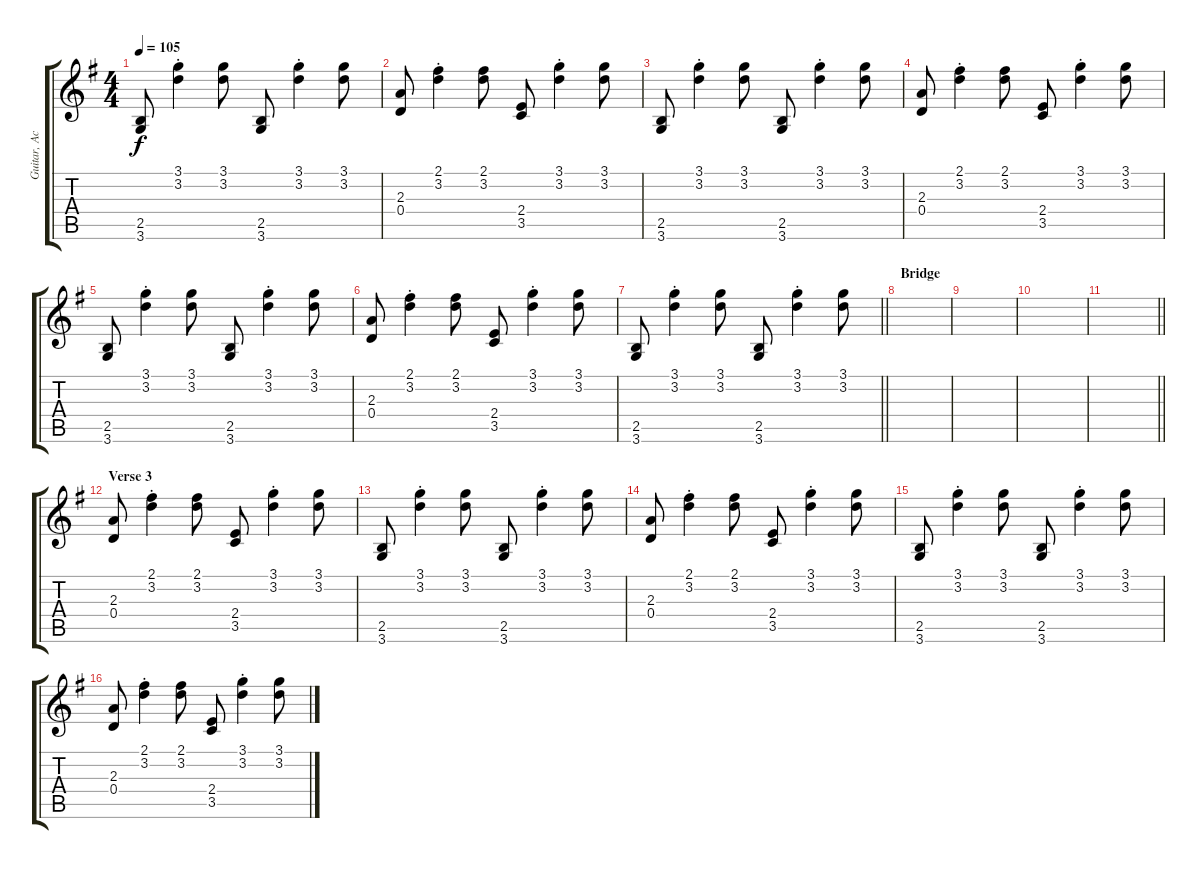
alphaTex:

\track ("Guitar, Acoustic" "Guitar, Ac") {instrument acousticguitarsteel}
\staff {score tabs}
\tuning (E4 B3 G3 D3 A2 E2) {hide}
\ts (4 4)
\tempo 105
\clef g2
\ks g
(2.5 3.6).8{dy f} (3.1{st} 3.2{st}).4 (3.1 3.2).8 (2.5 3.6).8 (3.1{st} 3.2{st}).4 (3.1 3.2).8 |
(2.3 0.4).8 (2.1{st} 3.2{st}).4 (2.1 3.2).8 (2.4 3.5).8 (3.1{st} 3.2{st}).4 (3.1 3.2).8 |
(2.5 3.6).8 (3.1{st} 3.2{st}).4 (3.1 3.2).8 (2.5 3.6).8 (3.1{st} 3.2{st}).4 (3.1 3.2).8 |
(2.3 0.4).8 (2.1{st} 3.2{st}).4 (2.1 3.2).8 (2.4 3.5).8 (3.1{st} 3.2{st}).4 (3.1 3.2).8 |
(2.5 3.6).8 (3.1{st} 3.2{st}).4 (3.1 3.2).8 (2.5 3.6).8 (3.1{st} 3.2{st}).4 (3.1 3.2).8 |
(2.3 0.4).8 (2.1{st} 3.2{st}).4 (2.1 3.2).8 (2.4 3.5).8 (3.1{st} 3.2{st}).4 (3.1 3.2).8 |
\barLineRight lightlight
(2.5 3.6).8 (3.1{st} 3.2{st}).4 (3.1 3.2).8 (2.5 3.6).8 (3.1{st} 3.2{st}).4 (3.1 3.2).8 |
\section ("" "Bridge")
|
|
|
\barLineRight lightlight
|
\section ("" "Verse 3")
(2.3 0.4).8 (2.1{st} 3.2{st}).4 (2.1 3.2).8 (2.4 3.5).8 (3.1{st} 3.2{st}).4 (3.1 3.2).8 |
(2.5 3.6).8 (3.1{st} 3.2{st}).4 (3.1 3.2).8 (2.5 3.6).8 (3.1{st} 3.2{st}).4 (3.1 3.2).8 |
(2.3 0.4).8 (2.1{st} 3.2{st}).4 (2.1 3.2).8 (2.4 3.5).8 (3.1{st} 3.2{st}).4 (3.1 3.2).8 |
(2.5 3.6).8 (3.1{st} 3.2{st}).4 (3.1 3.2).8 (2.5 3.6).8 (3.1{st} 3.2{st}).4 (3.1 3.2).8 |
(2.3 0.4).8 (2.1{st} 3.2{st}).4 (2.1 3.2).8 (2.4 3.5).8 (3.1{st} 3.2{st}).4 (3.1 3.2).8
